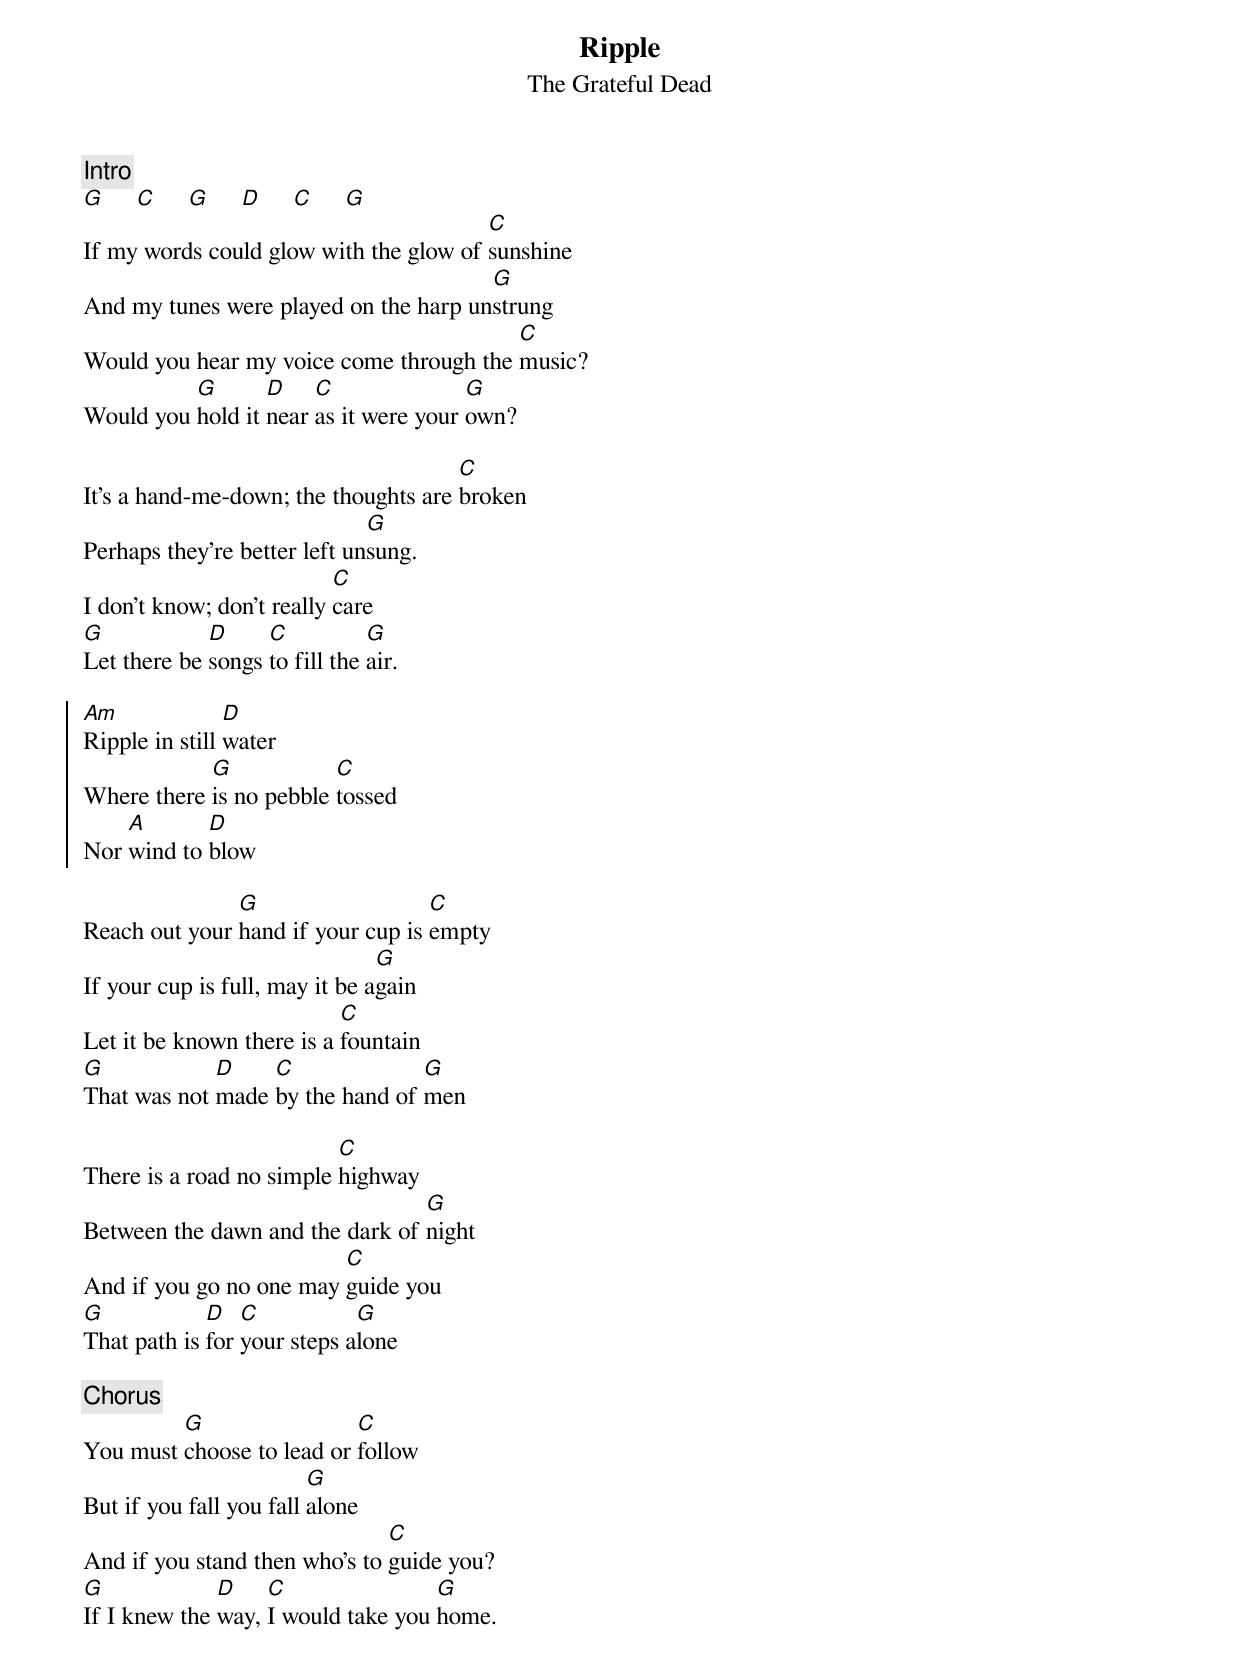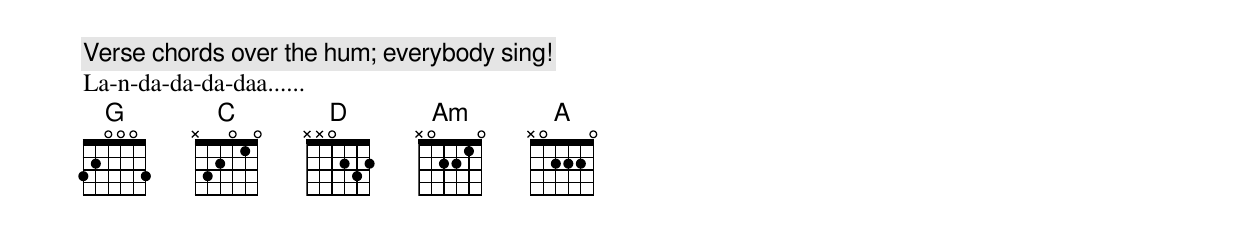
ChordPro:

{t:Ripple}
{st:The Grateful Dead}
{c:Intro}
[G]     [C]     [G]     [D]     [C]     [G]
If my words could glow with the glow of [C]sunshine
And my tunes were played on the harp un[G]strung
Would you hear my voice come through the [C]music?
Would you [G]hold it [D]near [C]as it were your [G]own?

It's a hand-me-down; the thoughts are [C]broken
Perhaps they're better left un[G]sung.
I don't know; don't really [C]care
[G]Let there be [D]songs [C]to fill the [G]air.

{soc}
[Am]Ripple in still [D]water
Where there [G]is no pebble [C]tossed
Nor [A]wind to [D]blow
{eoc}

Reach out your [G]hand if your cup is [C]empty
If your cup is full, may it be a[G]gain
Let it be known there is a [C]fountain
[G]That was not [D]made [C]by the hand of [G]men

There is a road no simple [C]highway
Between the dawn and the dark of [G]night
And if you go no one may [C]guide you
[G]That path is [D]for [C]your steps a[G]lone

{c:Chorus}
You must [G]choose to lead or [C]follow
But if you fall you fall [G]alone
And if you stand then who's to [C]guide you?
[G]If I knew the [D]way, [C]I would take you [G]home.

{c:Verse chords over the hum; everybody sing!}
La-n-da-da-da-daa......
